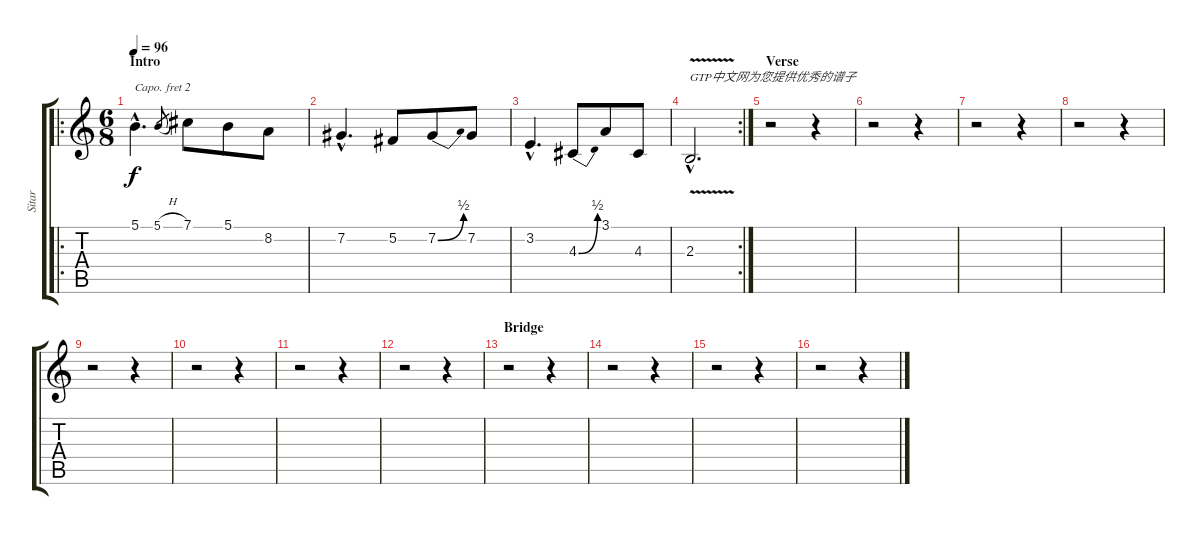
\track ("Sitar" "Sitar") {instrument sitar}
\staff {score tabs}
\capo 2
\tuning (E4 B3 G3 D3 A2 E2) {hide}
\ro
\ts (6 8)
\section ("" "Intro")
\tempo 96
\clef g2
\ks c
5.1{hac}.4{d dy f instrument sitar} 5.1{h}.8{gr} 7.1.8 5.1.8 8.2.8 |
7.2{hac}.4{d} 5.2.8 7.2{be (bend 0 0 60 2)}.8 7.2.8 |
3.2{hac}.4{d} 4.3{be (bend 0 0 60 2)}.8 3.1.8 4.3.8 |
\rc 2
2.3{v hac}.2{d txt "GTP中文网为您提供优秀的谱子"} |
\section ("" "Verse")
r.2 r.4 |
r.2 r.4 |
r.2 r.4 |
r.2 r.4 |
r.2 r.4 |
r.2 r.4 |
r.2 r.4 |
r.2 r.4 |
\section ("" "Bridge")
r.2 r.4 |
r.2 r.4 |
r.2 r.4 |
r.2 r.4
